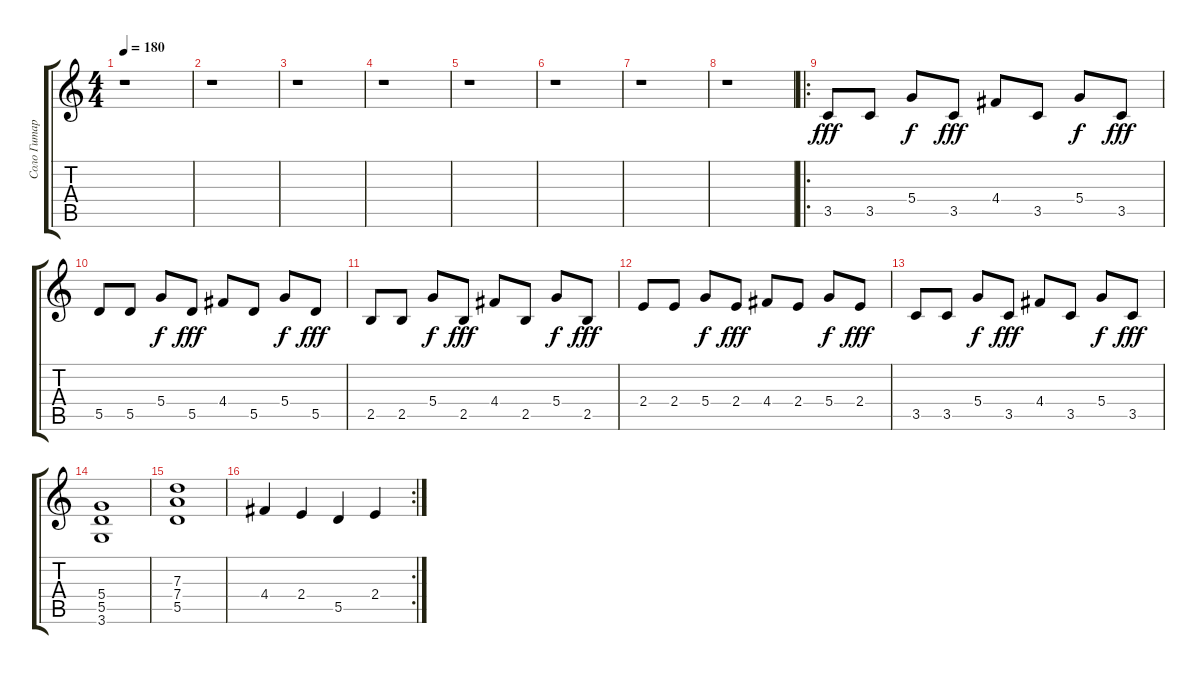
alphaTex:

\track ("Соло Гитара" "Соло Гитар") {instrument overdrivenguitar}
\staff {score tabs}
\tuning (E4 B3 G3 D3 A2 E2) {hide}
\ts (4 4)
\tempo 180
\clef g2
\ks c
r.1{dy f} |
r.1 |
r.1 |
r.1 |
r.1 |
r.1 |
r.1 |
r.1 |
\ro
3.5.8{dy fff} 3.5.8 5.4.8{dy f} 3.5.8{dy fff} 4.4.8 3.5.8 5.4.8{dy f} 3.5.8{dy fff} |
5.5.8 5.5.8 5.4.8{dy f} 5.5.8{dy fff} 4.4.8 5.5.8 5.4.8{dy f} 5.5.8{dy fff} |
2.5.8 2.5.8 5.4.8{dy f} 2.5.8{dy fff} 4.4.8 2.5.8 5.4.8{dy f} 2.5.8{dy fff} |
2.4.8 2.4.8 5.4.8{dy f} 2.4.8{dy fff} 4.4.8 2.4.8 5.4.8{dy f} 2.4.8{dy fff} |
3.5.8 3.5.8 5.4.8{dy f} 3.5.8{dy fff} 4.4.8 3.5.8 5.4.8{dy f} 3.5.8{dy fff} |
(5.4 5.5 3.6).1 |
(7.3 7.4 5.5).1 |
\rc 2
4.4.4 2.4.4 5.5.4 2.4.4
